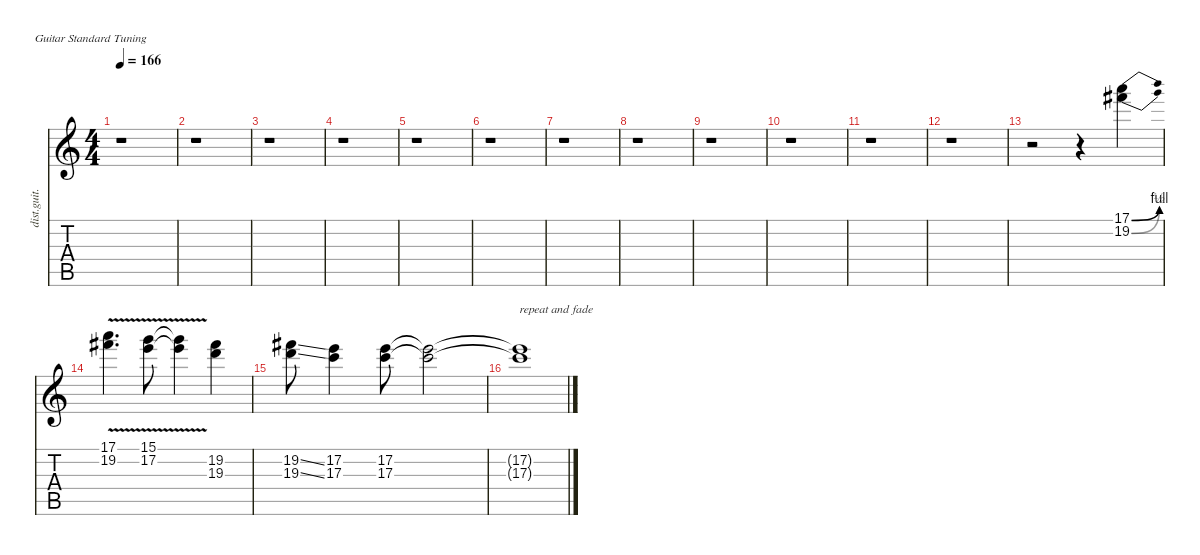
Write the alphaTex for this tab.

\defaultSystemsLayout 4
\hideDynamics
\bracketExtendMode nobrackets
\otherSystemsTrackNameOrientation horizontal
\track ("Guitar 3" "dist.guit.") {instrument distortionguitar}
\staff {score tabs}
\tuning (E4 B3 G3 D3 A2 E2)
\ts (4 4)
\tempo 166
\clef g2
\ks c
r.1{dy f beam Down} |
r.1{beam Down} |
r.1{beam Down} |
r.1{beam Down} |
r.1{beam Down} |
r.1{beam Down} |
r.1{beam Down} |
r.1{beam Down} |
r.1{beam Down} |
r.1{beam Down} |
r.1{beam Down} |
r.1{beam Down} |
r.2{beam Down} r.4{beam Down} (17.1{be (bend 0 0 30 4)} 19.2{be (bend 0 0 30 2) acc #}).4{dy fff beam Down} |
(17.1{v} 19.2{v acc #}).4{d beam Down} (15.1{v} 17.2{v}).8{beam Down} (15.1{v t} 17.2{v t}).4{dy f beam Down} (19.2{acc #} 19.3).4{dy fff beam Down} |
(19.2{ss acc #} 19.3{ss}).8{beam Down} (17.2 17.3).4{beam Down} (17.2 17.3).8{beam Down} (17.2{t} 17.3{t}).2{dy f beam Down} |
(17.2{t} 17.3{t}).1{txt "repeat and fade" beam Down}
